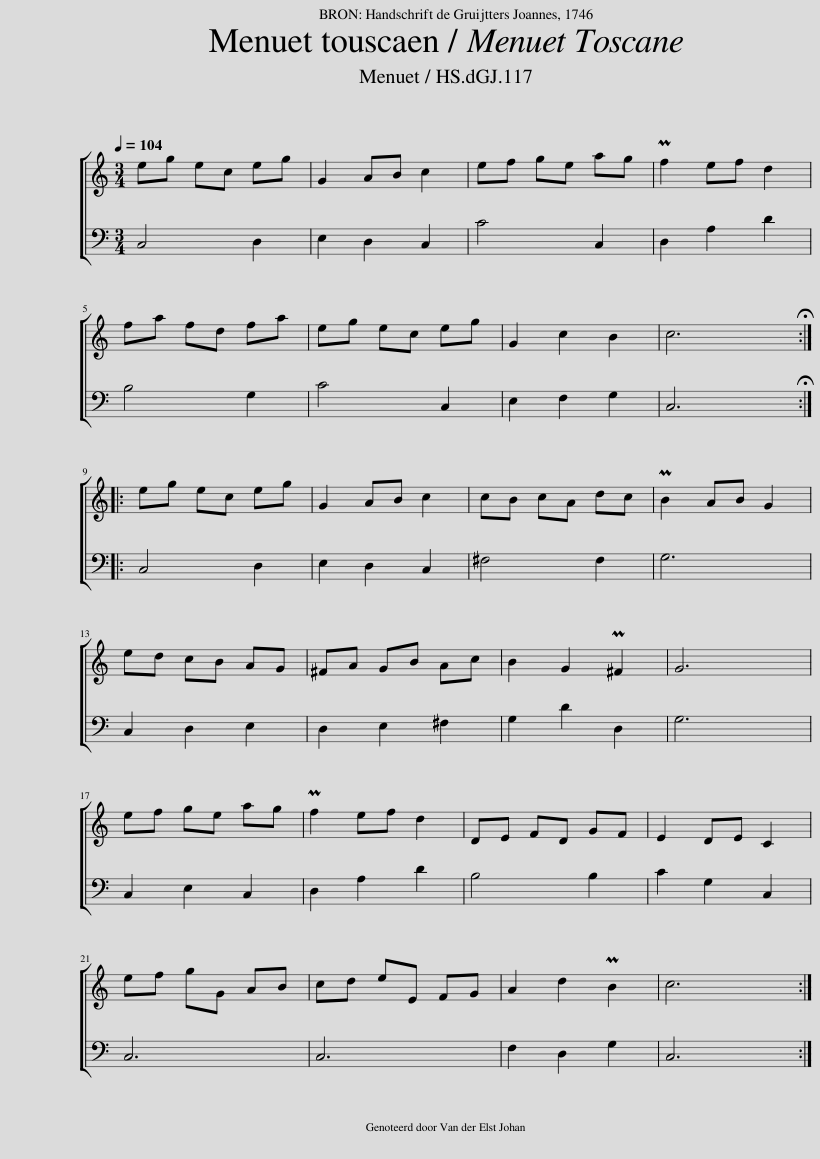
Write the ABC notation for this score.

X:1
%%score [ 1 2 ]
L:1/8
Q:1/4=104
M:3/4
I:linebreak $
K:C
V:1 treble
V:2 bass
V:1
 eg ec eg | G2 AB c2 | ef ge ag | Pf2 ef d2 |$ fa fd fa | %5
 eg ec eg | G2 c2 B2 | c6 ::$ eg ec eg | G2 AB c2 | %10
 cB cA dc | PB2 AB G2 |$ ed cB AG | ^FA GB Ac | B2 G2 P^F2 | %15
 G6 |$ ef ge ag | Pf2 ef d2 | DE FD GF | E2 DE C2 |$ %20
 ef gG AB | cd eE FG | A2 d2 PB2 | c6 :| %24
V:2
 C,4 D,2 | E,2 D,2 C,2 | C4 C,2 | D,2 A,2 D2 |$ B,4 G,2 | %5
 C4 C,2 | E,2 F,2 G,2 | C,6 ::$ C,4 D,2 | E,2 D,2 C,2 | %10
 ^F,4 F,2 | G,6 |$ C,2 D,2 E,2 | D,2 E,2 ^F,2 | G,2 D2 D,2 | %15
 G,6 |$ C,2 E,2 C,2 | D,2 A,2 D2 | B,4 B,2 | C2 G,2 C,2 |$ %20
 C,6 | C,6 | F,2 D,2 G,2 | C,6 :| %24
